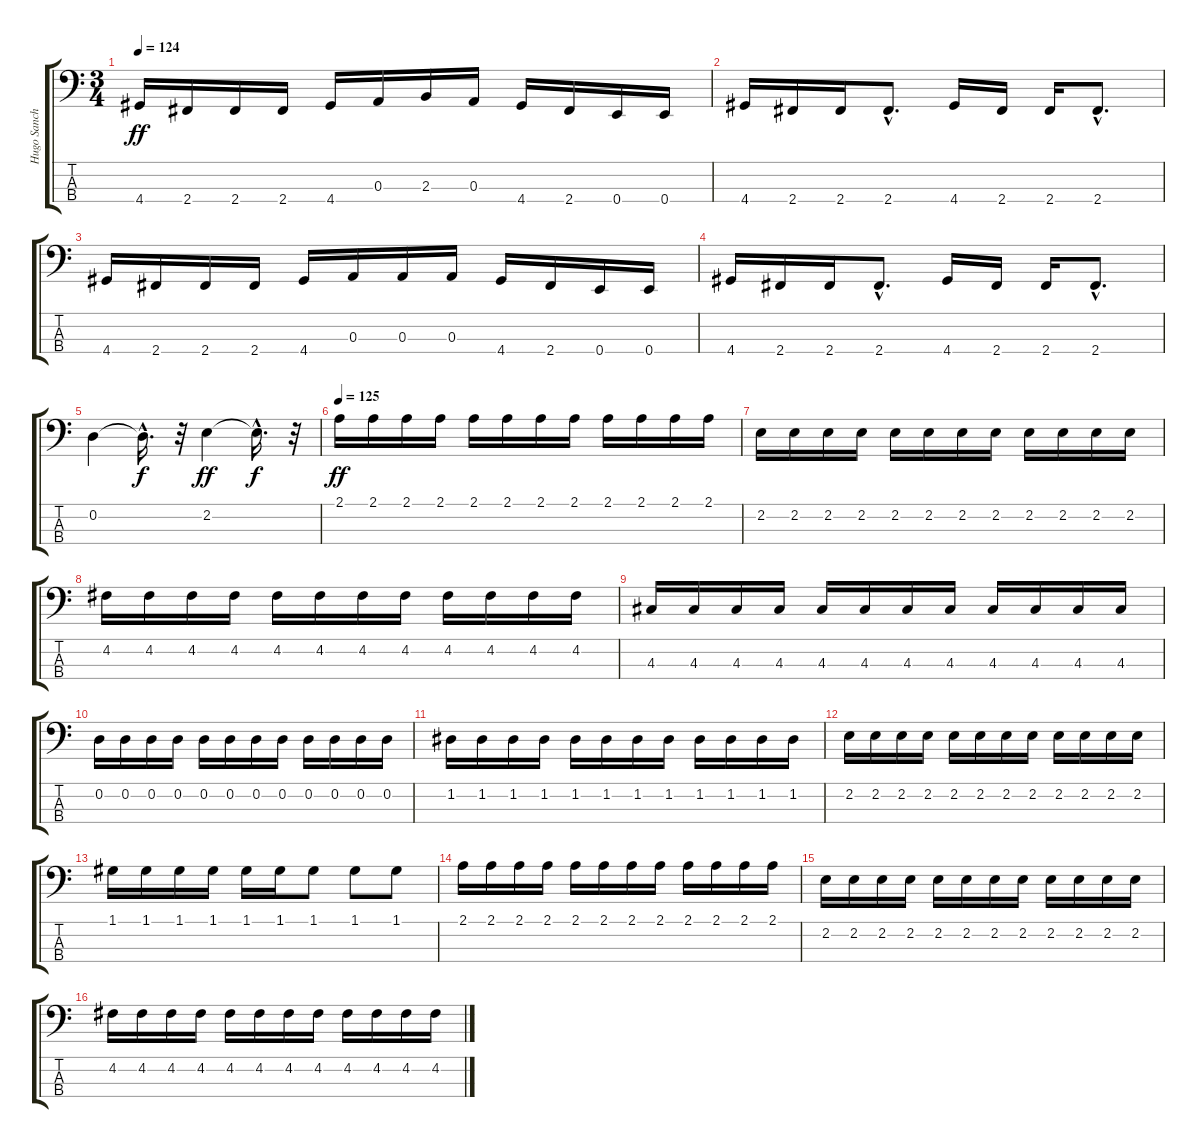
\track ("Hugo Sanchez" "Hugo Sanch") {instrument electricbassfinger}
\staff {score tabs}
\tuning (G2 D2 A1 E1) {hide}
\ts (3 4)
\tempo 124
\clef f4
\ks c
4.4.16{dy ff} 2.4.16 2.4.16 2.4.16 4.4.16 0.3.16 2.3.16 0.3.16 4.4.16 2.4.16 0.4.16 0.4.16 |
4.4.16 2.4.16 2.4.16 2.4{hac}.8{d} 4.4.16 2.4.16 2.4.16 2.4{hac}.8{d} |
4.4.16 2.4.16 2.4.16 2.4.16 4.4.16 0.3.16 0.3.16 0.3.16 4.4.16 2.4.16 0.4.16 0.4.16 |
4.4.16 2.4.16 2.4.16 2.4{hac}.8{d} 4.4.16 2.4.16 2.4.16 2.4{hac}.8{d} |
0.2.4 0.2{hac t}.16{d dy f} r.32 2.2.4{dy ff} 2.2{hac t}.16{d dy f} r.32 |
\tempo 125
2.1.16{dy ff} 2.1.16 2.1.16 2.1.16 2.1.16 2.1.16 2.1.16 2.1.16 2.1.16 2.1.16 2.1.16 2.1.16 |
2.2.16 2.2.16 2.2.16 2.2.16 2.2.16 2.2.16 2.2.16 2.2.16 2.2.16 2.2.16 2.2.16 2.2.16 |
4.2.16 4.2.16 4.2.16 4.2.16 4.2.16 4.2.16 4.2.16 4.2.16 4.2.16 4.2.16 4.2.16 4.2.16 |
4.3.16 4.3.16 4.3.16 4.3.16 4.3.16 4.3.16 4.3.16 4.3.16 4.3.16 4.3.16 4.3.16 4.3.16 |
0.2.16 0.2.16 0.2.16 0.2.16 0.2.16 0.2.16 0.2.16 0.2.16 0.2.16 0.2.16 0.2.16 0.2.16 |
1.2.16 1.2.16 1.2.16 1.2.16 1.2.16 1.2.16 1.2.16 1.2.16 1.2.16 1.2.16 1.2.16 1.2.16 |
2.2.16 2.2.16 2.2.16 2.2.16 2.2.16 2.2.16 2.2.16 2.2.16 2.2.16 2.2.16 2.2.16 2.2.16 |
1.1.16 1.1.16 1.1.16 1.1.16 1.1.16 1.1.16 1.1.8 1.1.8 1.1.8 |
2.1.16 2.1.16 2.1.16 2.1.16 2.1.16 2.1.16 2.1.16 2.1.16 2.1.16 2.1.16 2.1.16 2.1.16 |
2.2.16 2.2.16 2.2.16 2.2.16 2.2.16 2.2.16 2.2.16 2.2.16 2.2.16 2.2.16 2.2.16 2.2.16 |
4.2.16 4.2.16 4.2.16 4.2.16 4.2.16 4.2.16 4.2.16 4.2.16 4.2.16 4.2.16 4.2.16 4.2.16
